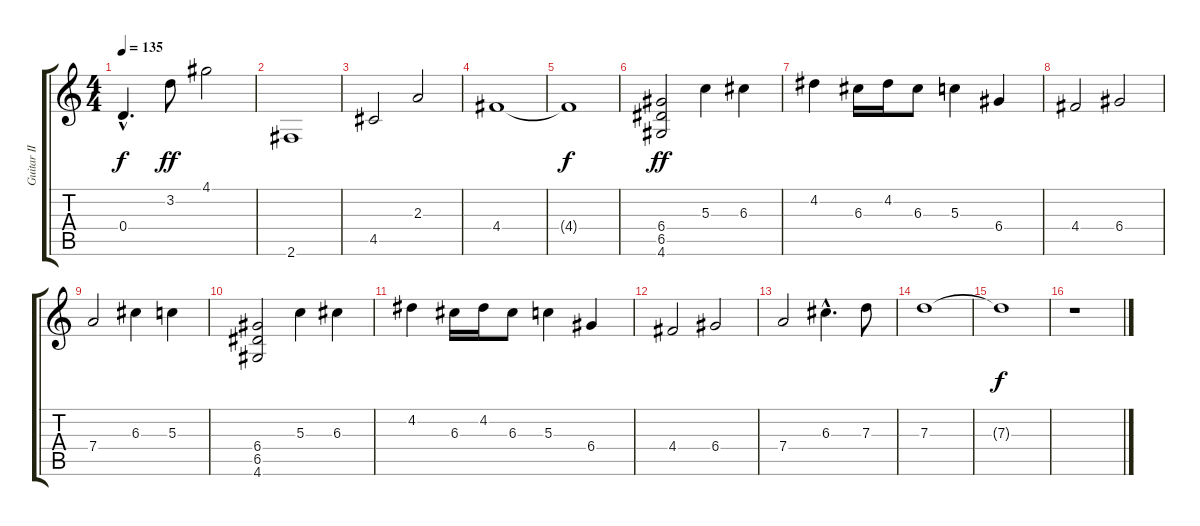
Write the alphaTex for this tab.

\track ("Guitar II" "Guitar II") {instrument distortionguitar}
\staff {score tabs}
\tuning (E4 B3 G3 D3 A2 E2) {hide}
\ts (4 4)
\tempo 135
\clef g2
\ks c
0.4{hac t}.4{d dy f} 3.2.8{dy ff} 4.1.2 |
2.6.1 |
4.5.2 2.3.2 |
4.4.1 |
4.4{t}.1{dy f} |
(6.4 6.5 4.6).2{dy ff} 5.3.4 6.3.4 |
4.2.4 6.3.16 4.2.16 6.3.8 5.3.4 6.4.4 |
4.4.2 6.4.2 |
7.4.2 6.3.4 5.3.4 |
(6.4 6.5 4.6).2 5.3.4 6.3.4 |
4.2.4 6.3.16 4.2.16 6.3.8 5.3.4 6.4.4 |
4.4.2 6.4.2 |
7.4.2 6.3{hac}.4{d} 7.3.8 |
7.3.1 |
7.3{t}.1{dy f} |
r.1
